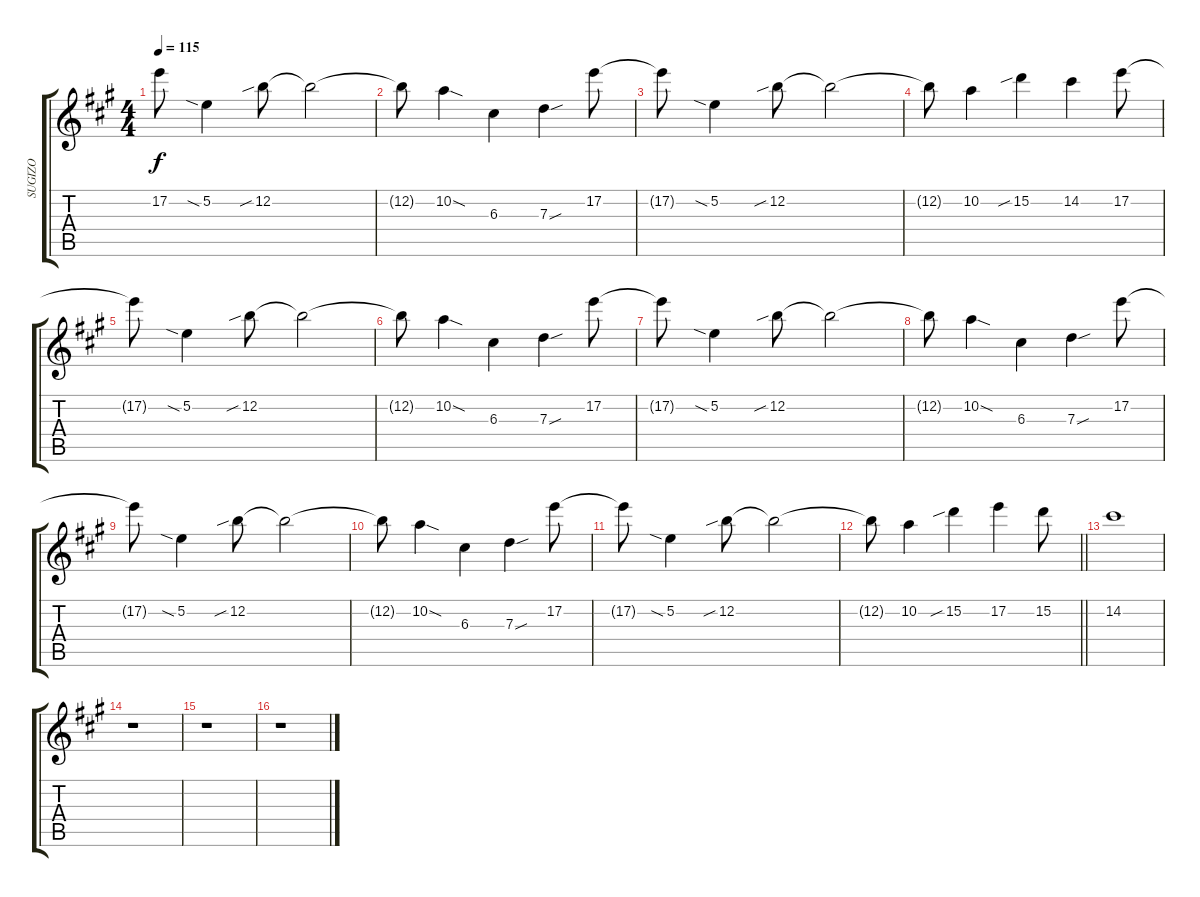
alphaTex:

\track ("SUGIZO" "SUGIZO") {instrument distortionguitar}
\staff {score tabs}
\tuning (E4 B3 G3 D3 A2 E2) {hide}
\ts (4 4)
\tempo 115
\clef g2
\ks a
17.2{t}.8{dy f} 5.2{sia}.4 12.2{sib}.8 12.2{t}.2 |
12.2{t}.8 10.2{sod}.4 6.3.4 7.3{sou}.4 17.2.8 |
17.2{t}.8 5.2{sia}.4 12.2{sib}.8 12.2{t}.2 |
12.2{t}.8 10.2.4 15.2{sib}.4 14.2.4 17.2.8 |
17.2{t}.8 5.2{sia}.4 12.2{sib}.8 12.2{t}.2 |
12.2{t}.8 10.2{sod}.4 6.3.4 7.3{sou}.4 17.2.8 |
17.2{t}.8 5.2{sia}.4 12.2{sib}.8 12.2{t}.2 |
12.2{t}.8 10.2{sod}.4 6.3.4 7.3{sou}.4 17.2.8 |
17.2{t}.8 5.2{sia}.4 12.2{sib}.8 12.2{t}.2 |
12.2{t}.8 10.2{sod}.4 6.3.4 7.3{sou}.4 17.2.8 |
17.2{t}.8 5.2{sia}.4 12.2{sib}.8 12.2{t}.2 |
\barLineRight lightlight
12.2{t}.8 10.2.4 15.2{sib}.4 17.2.4 15.2.8 |
14.2.1 |
r.1 |
r.1 |
r.1
